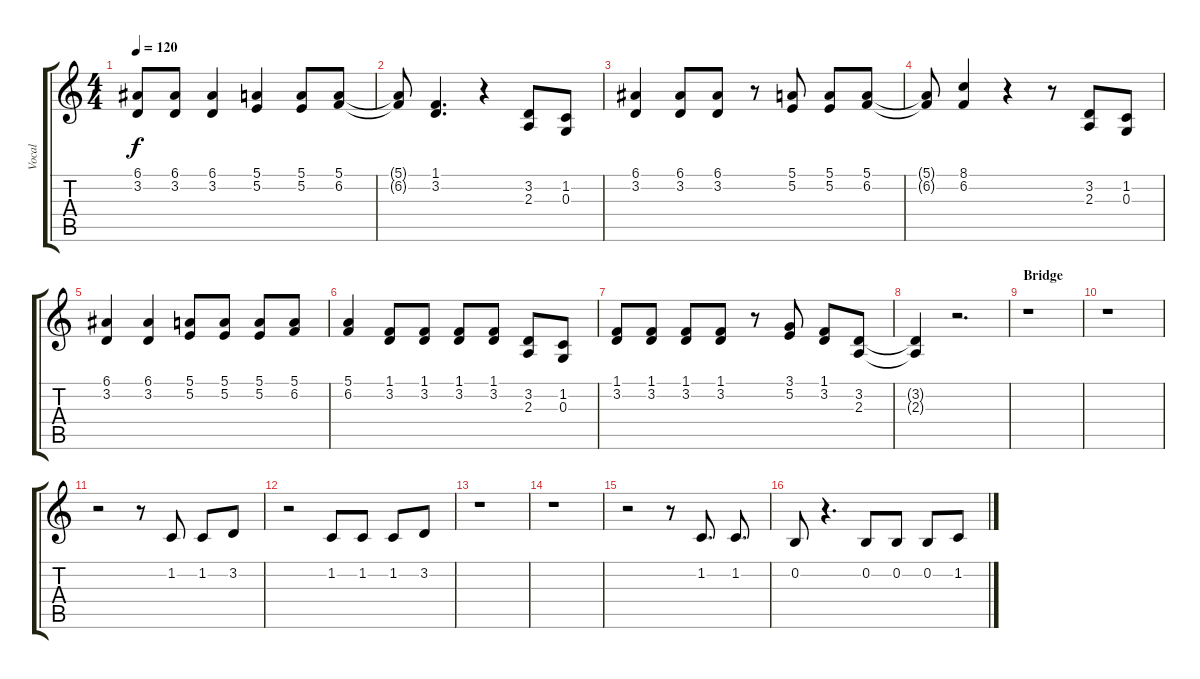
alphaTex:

\track ("Vocal" "Vocal") {instrument lead6voice}
\staff {score tabs}
\tuning (E4 B3 G3 D3 A2 E2) {hide}
\ts (4 4)
\tempo 120
\clef g2
\ks c
(6.1 3.2).8{dy f} (6.1 3.2).8 (6.1 3.2).4 (5.1 5.2).4 (5.1 5.2).8 (5.1 6.2).8 |
(5.1{t} 6.2{t}).8 (1.1 3.2).4{d} r.4 (3.2 2.3).8 (1.2 0.3).8 |
(6.1 3.2).4 (6.1 3.2).8 (6.1 3.2).8 r.8 (5.1 5.2).8 (5.1 5.2).8 (5.1 6.2).8 |
(5.1{t} 6.2{t}).8 (8.1 6.2).4 r.4 r.8 (3.2 2.3).8 (1.2 0.3).8 |
(6.1 3.2).4 (6.1 3.2).4 (5.1 5.2).8 (5.1 5.2).8 (5.1 5.2).8 (5.1 6.2).8 |
(5.1 6.2).4 (1.1 3.2).8 (1.1 3.2).8 (1.1 3.2).8 (1.1 3.2).8 (3.2 2.3).8 (1.2 0.3).8 |
(1.1 3.2).8 (1.1 3.2).8 (1.1 3.2).8 (1.1 3.2).8 r.8 (3.1 5.2).8 (1.1 3.2).8 (3.2 2.3).8 |
(3.2{t} 2.3{t}).4 r.2{d} |
\section ("" "Bridge")
r.1 |
r.1 |
r.2 r.8 1.2.8 1.2.8 3.2.8 |
r.2 1.2.8 1.2.8 1.2.8 3.2.8 |
r.1 |
r.1 |
r.2 r.8 1.2.8{d} 1.2.8{d} |
0.2.8 r.4{d} 0.2.8 0.2.8 0.2.8 1.2.8
